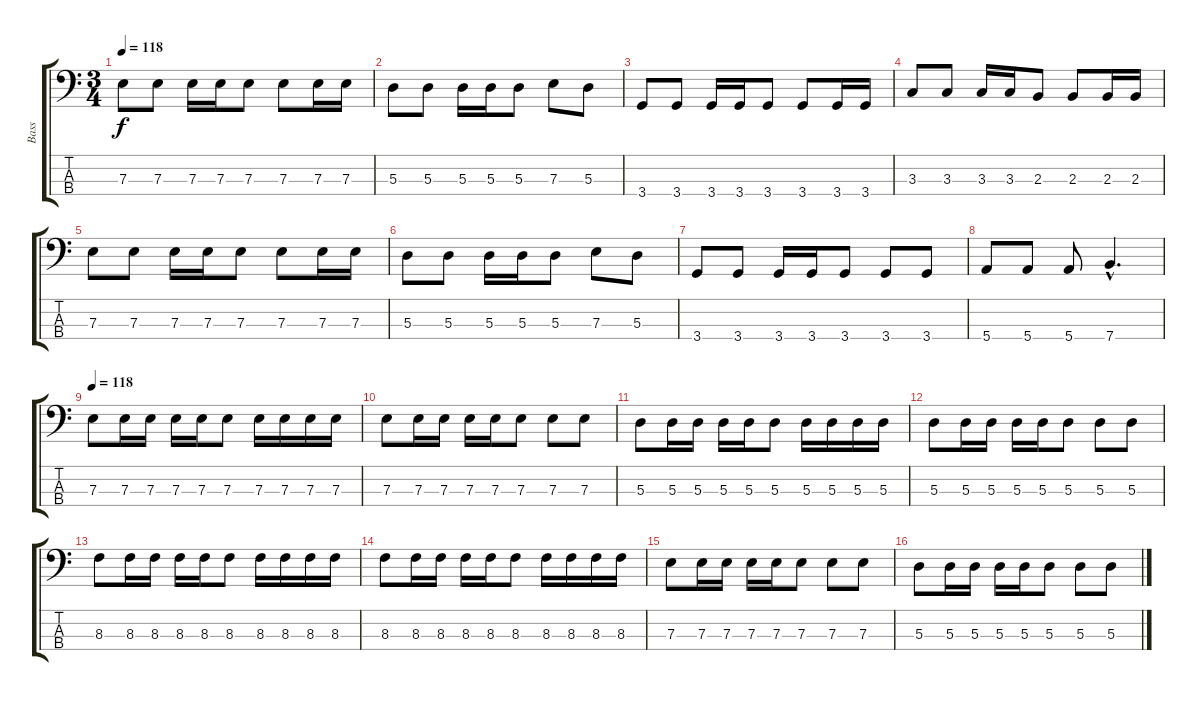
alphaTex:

\track ("Bass" "Bass") {instrument electricbassfinger}
\staff {score tabs}
\tuning (G2 D2 A1 E1) {hide}
\ts (3 4)
\tempo 118
\clef f4
\ks c
7.3.8{dy f} 7.3.8 7.3.16 7.3.16 7.3.8 7.3.8 7.3.16 7.3.16 |
5.3.8 5.3.8 5.3.16 5.3.16 5.3.8 7.3.8 5.3.8 |
3.4.8 3.4.8 3.4.16 3.4.16 3.4.8 3.4.8 3.4.16 3.4.16 |
3.3.8 3.3.8 3.3.16 3.3.16 2.3.8 2.3.8 2.3.16 2.3.16 |
7.3.8 7.3.8 7.3.16 7.3.16 7.3.8 7.3.8 7.3.16 7.3.16 |
5.3.8 5.3.8 5.3.16 5.3.16 5.3.8 7.3.8 5.3.8 |
3.4.8 3.4.8 3.4.16 3.4.16 3.4.8 3.4.8 3.4.8 |
5.4.8 5.4.8 5.4.8 7.4{hac}.4{d} |
\tempo 118
7.3.8 7.3.16 7.3.16 7.3.16 7.3.16 7.3.8 7.3.16 7.3.16 7.3.16 7.3.16 |
7.3.8 7.3.16 7.3.16 7.3.16 7.3.16 7.3.8 7.3.8 7.3.8 |
5.3.8 5.3.16 5.3.16 5.3.16 5.3.16 5.3.8 5.3.16 5.3.16 5.3.16 5.3.16 |
5.3.8 5.3.16 5.3.16 5.3.16 5.3.16 5.3.8 5.3.8 5.3.8 |
8.3.8 8.3.16 8.3.16 8.3.16 8.3.16 8.3.8 8.3.16 8.3.16 8.3.16 8.3.16 |
8.3.8 8.3.16 8.3.16 8.3.16 8.3.16 8.3.8 8.3.16 8.3.16 8.3.16 8.3.16 |
7.3.8 7.3.16 7.3.16 7.3.16 7.3.16 7.3.8 7.3.8 7.3.8 |
5.3.8 5.3.16 5.3.16 5.3.16 5.3.16 5.3.8 5.3.8 5.3.8
